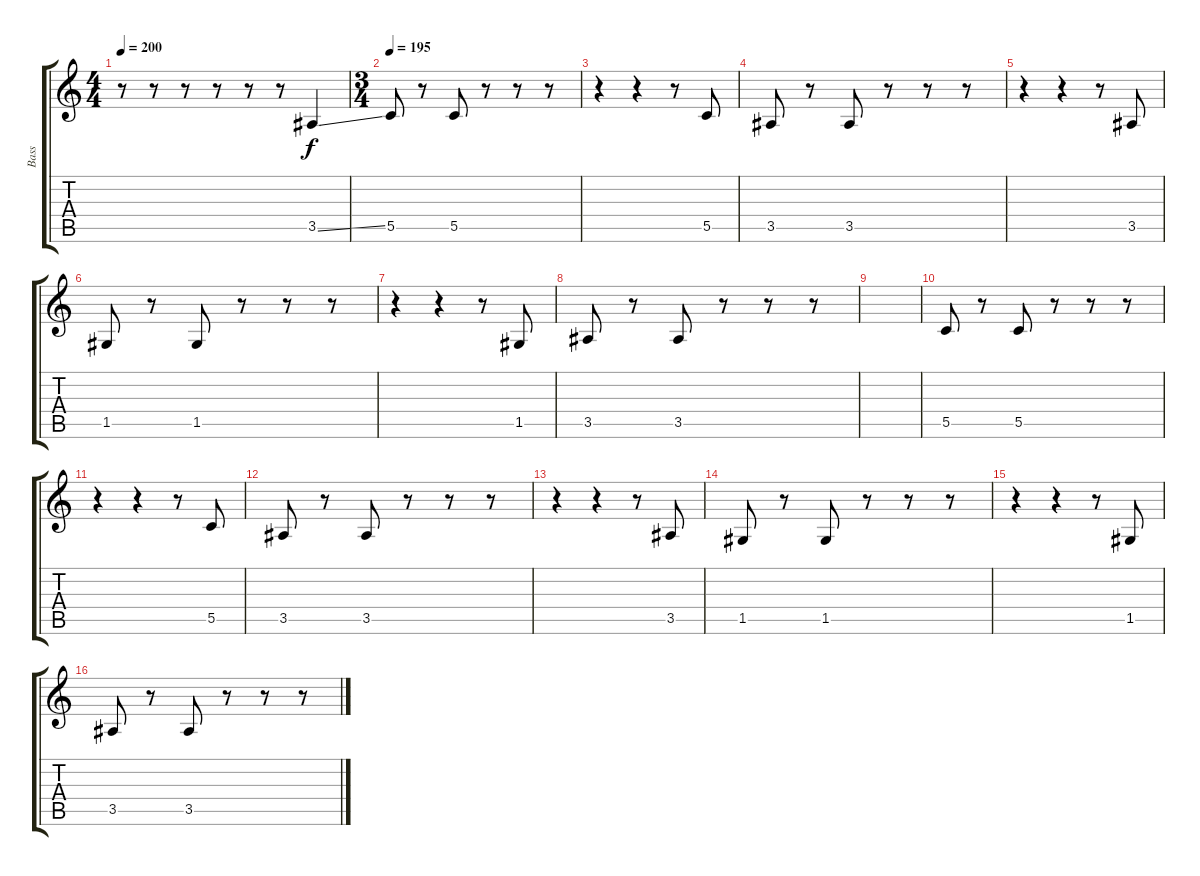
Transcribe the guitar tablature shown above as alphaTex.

\track ("Bass" "Bass") {instrument electricbasspick}
\staff {score tabs}
\tuning (D4 A3 F3 C3 G2 C2) {hide}
\ts (4 4)
\tempo 200
\clef g2
\ks c
r.8{dy f} r.8 r.8 r.8 r.8 r.8 3.5{ss}.4 |
\ts (3 4)
\tempo 195
5.5.8 r.8 5.5.8 r.8 r.8 r.8 |
r.4 r.4 r.8 5.5.8 |
3.5.8 r.8 3.5.8 r.8 r.8 r.8 |
r.4 r.4 r.8 3.5.8 |
1.5.8 r.8 1.5.8 r.8 r.8 r.8 |
r.4 r.4 r.8 1.5.8 |
3.5.8 r.8 3.5.8 r.8 r.8 r.8 |
|
5.5.8 r.8 5.5.8 r.8 r.8 r.8 |
r.4 r.4 r.8 5.5.8 |
3.5.8 r.8 3.5.8 r.8 r.8 r.8 |
r.4 r.4 r.8 3.5.8 |
1.5.8 r.8 1.5.8 r.8 r.8 r.8 |
r.4 r.4 r.8 1.5.8 |
3.5.8 r.8 3.5.8 r.8 r.8 r.8
